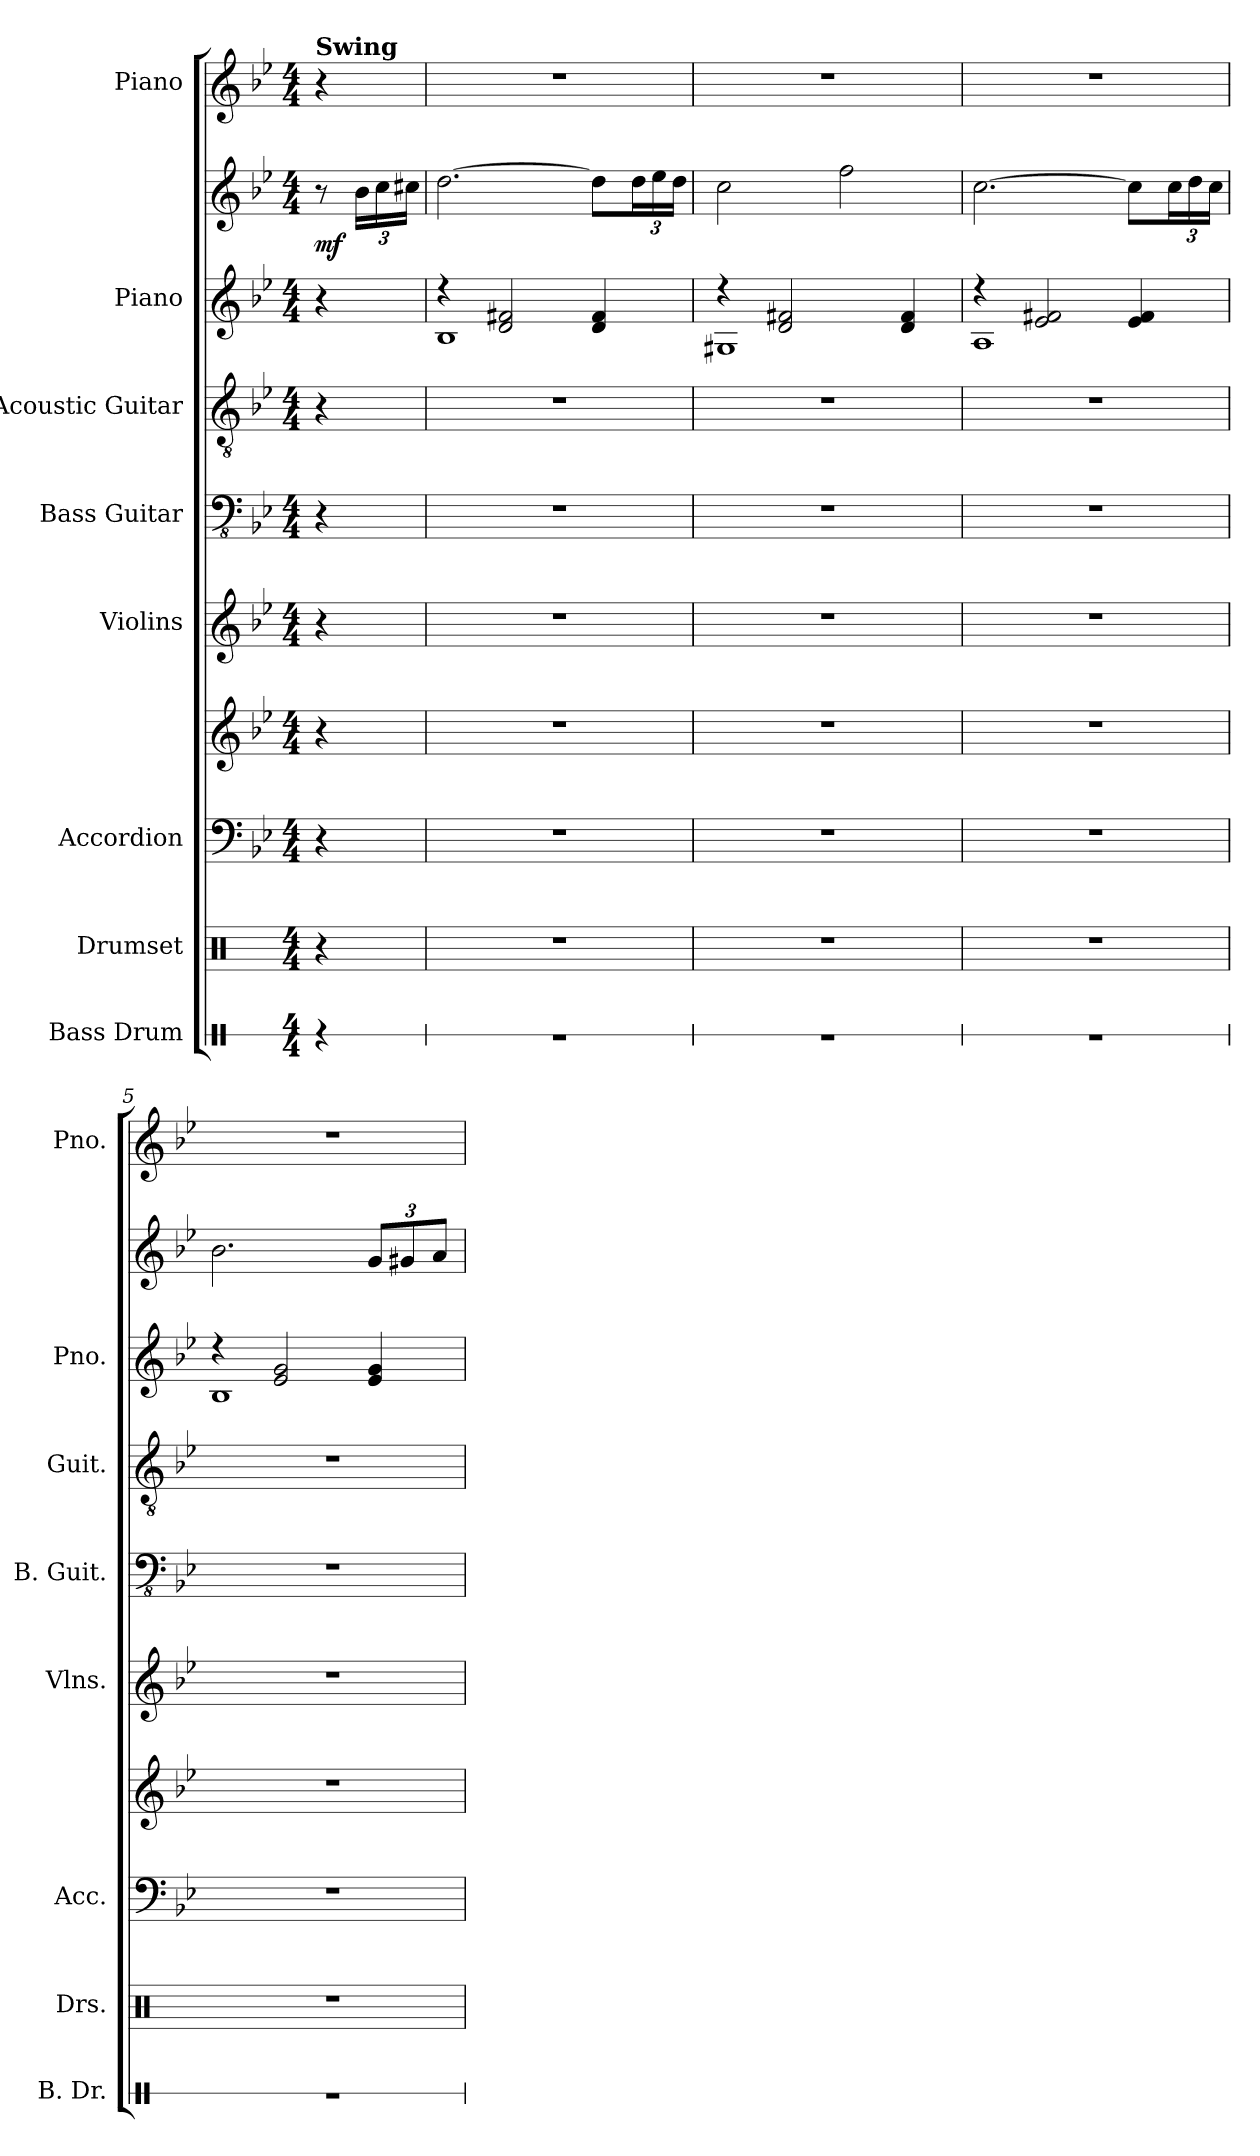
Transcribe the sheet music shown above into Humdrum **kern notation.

**kern	**kern	**kern	**kern	**kern	**kern	**kern	**kern	**kern	**dynam	**kern
*part8	*part7	*part6	*part6	*part5	*part4	*part3	*part2	*part2	*part2	*part1
*staff10	*staff9	*staff8	*staff7	*staff6	*staff5	*staff4	*staff3	*staff2	*staff2/3	*staff1
*I"Bass Drum	*I"Drumset	*I"Accordion	*	*I"Violins	*I"Bass Guitar	*I"Acoustic Guitar	*I"Piano	*	*	*I"Piano
*I'B. Dr.	*I'Drs.	*I'Acc.	*	*I'Vlns.	*I'B. Guit.	*I'Guit.	*I'Pno.	*	*	*I'Pno.
*stria1	*	*	*	*	*	*	*	*	*	*
*clefX	*clefX	*clefF4	*clefG2	*clefG2	*clefFv4	*clefGv2	*clefG2	*clefG2	*	*clefG2
*k[]	*k[]	*k[b-e-]	*k[b-e-]	*k[b-e-]	*k[b-e-]	*k[b-e-]	*k[b-e-]	*k[b-e-]	*	*k[b-e-]
*M4/4	*M4/4	*M4/4	*M4/4	*M4/4	*M4/4	*M4/4	*M4/4	*M4/4	*	*M4/4
*MM126	*MM126	*MM126	*MM126	*MM126	*MM126	*MM126	*MM126	*MM126	*	*MM126
=1	=1	=1	=1	=1	=1	=1	=1	=1	=1	=1
!	!	!	!	!	!	!	!	!	!	!LO:TX:a:B:t=Swing
!	!	!	!	!	!	!	!	!	!LO:DY:b	!
4r	4r	4r	4r	4r	4r	4r	4r	8r	mf	4r
*	*	*	*	*	*	*	*	*Xbrackettup	*	*
.	.	.	.	.	.	.	.	24b-\LL	.	.
.	.	.	.	.	.	.	.	24cc\	.	.
.	.	.	.	.	.	.	.	24cc#X\JJ	.	.
=2	=2	=2	=2	=2	=2	=2	=2	=2	=2	=2
*	*	*	*	*	*	*	*^	*	*	*
1r	1r	1r	1r	1r	1r	1r	4r	1B-	[2.dd\	.	1r
.	.	.	.	.	.	.	2d/ 2f#X/	.	.	.	.
.	.	.	.	.	.	.	4d/ 4f#/	.	8dd\L]	.	.
.	.	.	.	.	.	.	.	.	24dd\L	.	.
.	.	.	.	.	.	.	.	.	24ee-\	.	.
.	.	.	.	.	.	.	.	.	24dd\JJ	.	.
=3	=3	=3	=3	=3	=3	=3	=3	=3	=3	=3	=3
1r	1r	1r	1r	1r	1r	1r	4r	1G#X	2cc\	.	1r
.	.	.	.	.	.	.	2d/ 2f#X/	.	.	.	.
.	.	.	.	.	.	.	.	.	2ff\	.	.
.	.	.	.	.	.	.	4d/ 4f#/	.	.	.	.
=4	=4	=4	=4	=4	=4	=4	=4	=4	=4	=4	=4
1r	1r	1r	1r	1r	1r	1r	4r	1A	[2.cc\	.	1r
.	.	.	.	.	.	.	2e-/ 2f#X/	.	.	.	.
.	.	.	.	.	.	.	4e-/ 4f#/	.	8cc\L]	.	.
.	.	.	.	.	.	.	.	.	24cc\L	.	.
.	.	.	.	.	.	.	.	.	24dd\	.	.
.	.	.	.	.	.	.	.	.	24cc\JJ	.	.
=5	=5	=5	=5	=5	=5	=5	=5	=5	=5	=5	=5
1r	1r	1r	1r	1r	1r	1r	4r	1B-	2.b-\	.	1r
.	.	.	.	.	.	.	2e-/ 2g/	.	.	.	.
.	.	.	.	.	.	.	4e-/ 4g/	.	12g/L	.	.
.	.	.	.	.	.	.	.	.	12g#X/	.	.
.	.	.	.	.	.	.	.	.	12a/J	.	.
*	*	*	*	*	*	*	*v	*v	*	*	*
=	=	=	=	=	=	=	=	=	=	=
*-	*-	*-	*-	*-	*-	*-	*-	*-	*-	*-
